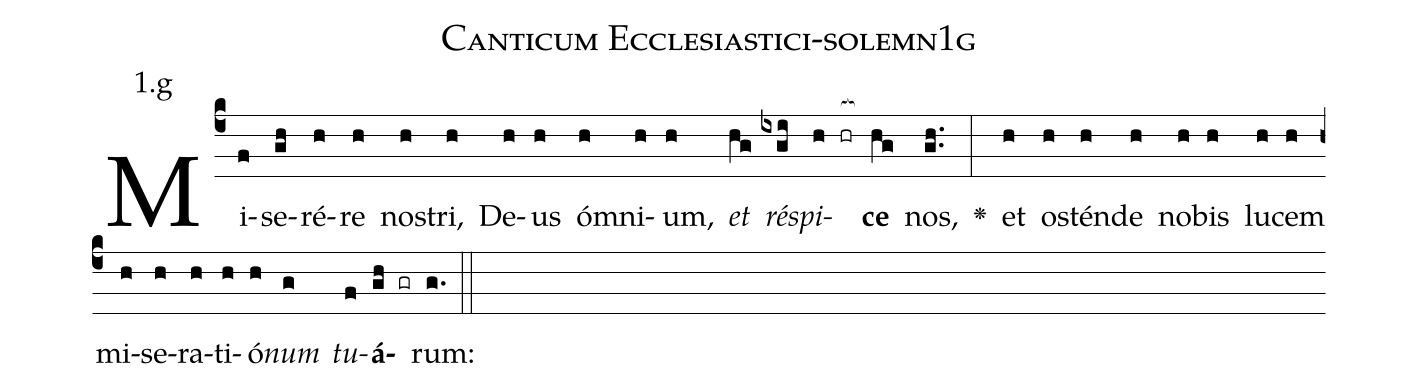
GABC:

name: Canticum Ecclesiastici-solemn1g;
annotation: 1.g;
%%
(c4)Mi(f)se(gh)ré(h)re(h) no(h)stri,(h) De(h)us(h) óm(h)ni(h)um,(h) <i>et</i>(hg) <i>ré</i>(ixgi)<i>spi</i>(h hr[ocb:1{])<b>ce</b>(hg[ocb:0}]) nos,(gh..) <v>\greheightstar</v>(:) et(h) o(h)stén(h)de(h) no(h)bis(h) lu(h)cem(h) mi(h)se(h)ra(h)ti(h)ó(h)<i>num</i>(g) <i>tu</i>(f)<b>á</b>(gh gr)rum:(g.) (::)


%E(h) u(h) o(g) u(f) a(gh) e.(g.) (::)
